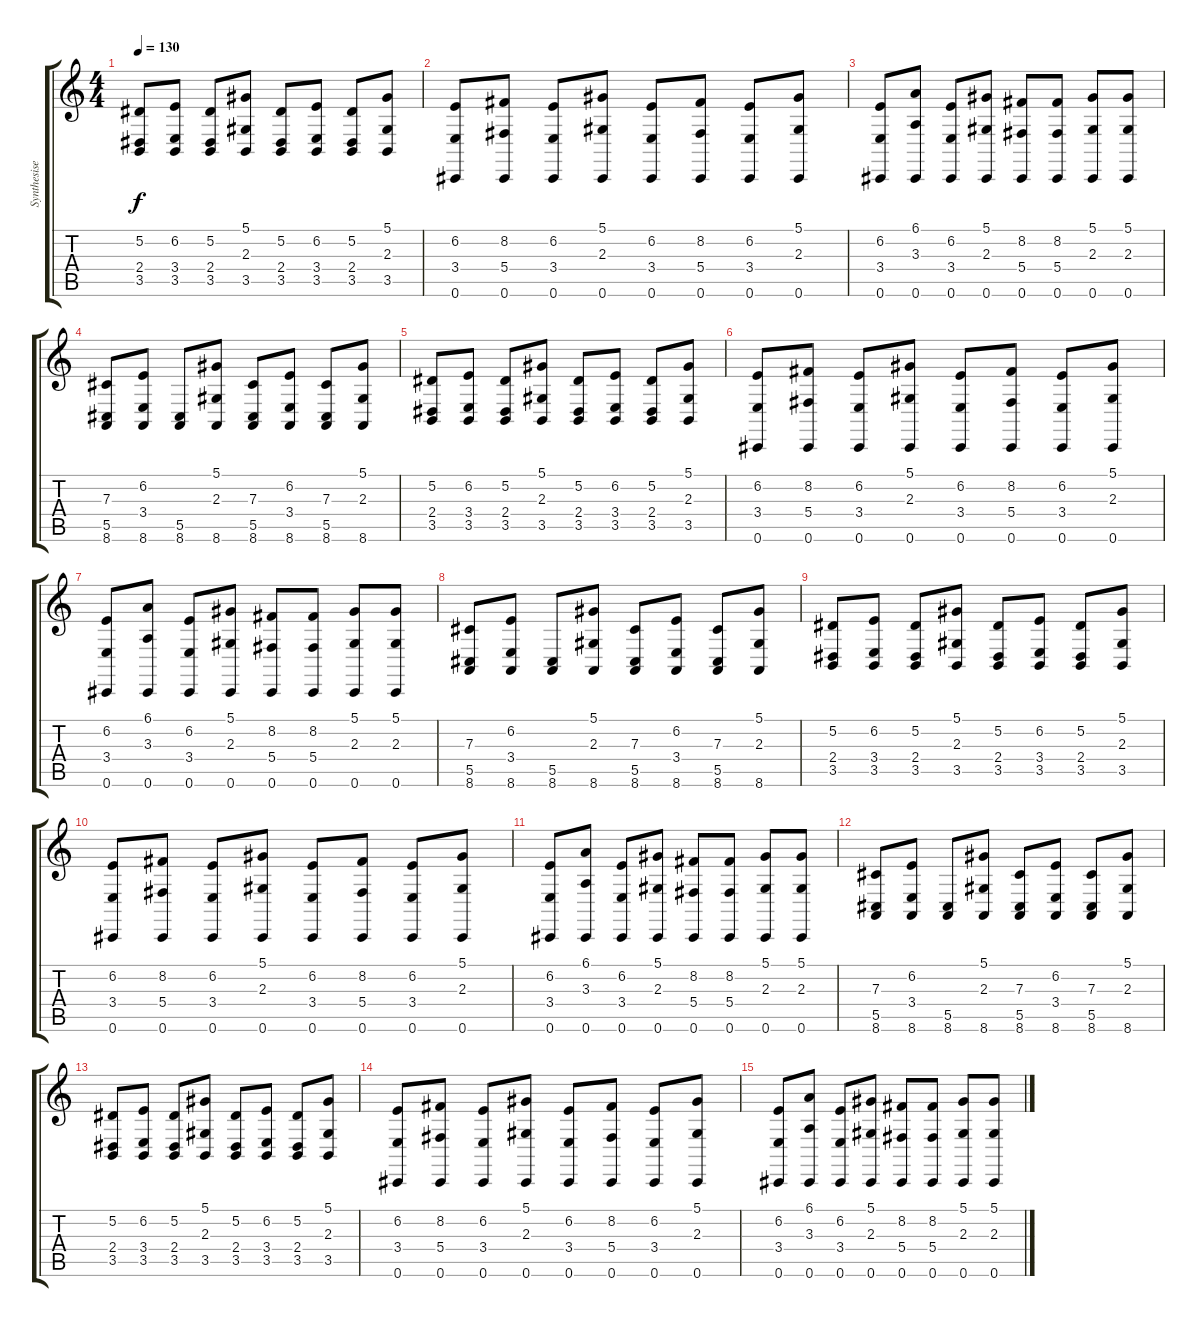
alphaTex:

\track ("Synthesiser One" "Synthesise") {instrument lead1square}
\staff {score tabs}
\tuning (Eb4 Bb3 Gb3 Db3 Ab2 Db2) {hide}
\ts (4 4)
\tempo 130
\clef g2
\ks c
(5.2 2.4 3.5).8{dy f} (6.2 3.4 3.5).8 (5.2 2.4 3.5).8 (5.1 2.3 3.5).8 (5.2 2.4 3.5).8 (6.2 3.4 3.5).8 (5.2 2.4 3.5).8 (5.1 2.3 3.5).8 |
(6.2 3.4 0.6).8 (8.2 5.4 0.6).8 (6.2 3.4 0.6).8 (5.1 2.3 0.6).8 (6.2 3.4 0.6).8 (8.2 5.4 0.6).8 (6.2 3.4 0.6).8 (5.1 2.3 0.6).8 |
(6.2 3.4 0.6).8 (6.1 3.3 0.6).8 (6.2 3.4 0.6).8 (5.1 2.3 0.6).8 (8.2 5.4 0.6).8 (8.2 5.4 0.6).8 (5.1 2.3 0.6).8 (5.1 2.3 0.6).8 |
(7.3 5.5 8.6).8{volume 16} (6.2 3.4 8.6).8 (5.5 8.6).8 (5.1 2.3 8.6).8 (7.3 5.5 8.6).8 (6.2 3.4 8.6).8 (7.3 5.5 8.6).8 (5.1 2.3 8.6).8 |
(5.2 2.4 3.5).8 (6.2 3.4 3.5).8 (5.2 2.4 3.5).8 (5.1 2.3 3.5).8 (5.2 2.4 3.5).8 (6.2 3.4 3.5).8 (5.2 2.4 3.5).8 (5.1 2.3 3.5).8 |
(6.2 3.4 0.6).8 (8.2 5.4 0.6).8 (6.2 3.4 0.6).8 (5.1 2.3 0.6).8 (6.2 3.4 0.6).8 (8.2 5.4 0.6).8 (6.2 3.4 0.6).8 (5.1 2.3 0.6).8 |
(6.2 3.4 0.6).8 (6.1 3.3 0.6).8 (6.2 3.4 0.6).8 (5.1 2.3 0.6).8 (8.2 5.4 0.6).8 (8.2 5.4 0.6).8 (5.1 2.3 0.6).8 (5.1 2.3 0.6).8 |
(7.3 5.5 8.6).8 (6.2 3.4 8.6).8 (5.5 8.6).8 (5.1 2.3 8.6).8 (7.3 5.5 8.6).8 (6.2 3.4 8.6).8 (7.3 5.5 8.6).8 (5.1 2.3 8.6).8 |
(5.2 2.4 3.5).8 (6.2 3.4 3.5).8 (5.2 2.4 3.5).8 (5.1 2.3 3.5).8 (5.2 2.4 3.5).8 (6.2 3.4 3.5).8 (5.2 2.4 3.5).8 (5.1 2.3 3.5).8 |
(6.2 3.4 0.6).8 (8.2 5.4 0.6).8 (6.2 3.4 0.6).8 (5.1 2.3 0.6).8 (6.2 3.4 0.6).8 (8.2 5.4 0.6).8 (6.2 3.4 0.6).8 (5.1 2.3 0.6).8 |
(6.2 3.4 0.6).8 (6.1 3.3 0.6).8 (6.2 3.4 0.6).8 (5.1 2.3 0.6).8 (8.2 5.4 0.6).8 (8.2 5.4 0.6).8 (5.1 2.3 0.6).8 (5.1 2.3 0.6).8 |
(7.3 5.5 8.6).8 (6.2 3.4 8.6).8 (5.5 8.6).8 (5.1 2.3 8.6).8 (7.3 5.5 8.6).8 (6.2 3.4 8.6).8 (7.3 5.5 8.6).8 (5.1 2.3 8.6).8 |
(5.2 2.4 3.5).8 (6.2 3.4 3.5).8 (5.2 2.4 3.5).8 (5.1 2.3 3.5).8 (5.2 2.4 3.5).8 (6.2 3.4 3.5).8 (5.2 2.4 3.5).8 (5.1 2.3 3.5).8 |
(6.2 3.4 0.6).8 (8.2 5.4 0.6).8 (6.2 3.4 0.6).8 (5.1 2.3 0.6).8 (6.2 3.4 0.6).8 (8.2 5.4 0.6).8 (6.2 3.4 0.6).8 (5.1 2.3 0.6).8 |
(6.2 3.4 0.6).8 (6.1 3.3 0.6).8 (6.2 3.4 0.6).8 (5.1 2.3 0.6).8 (8.2 5.4 0.6).8 (8.2 5.4 0.6).8 (5.1 2.3 0.6).8 (5.1 2.3 0.6).8
